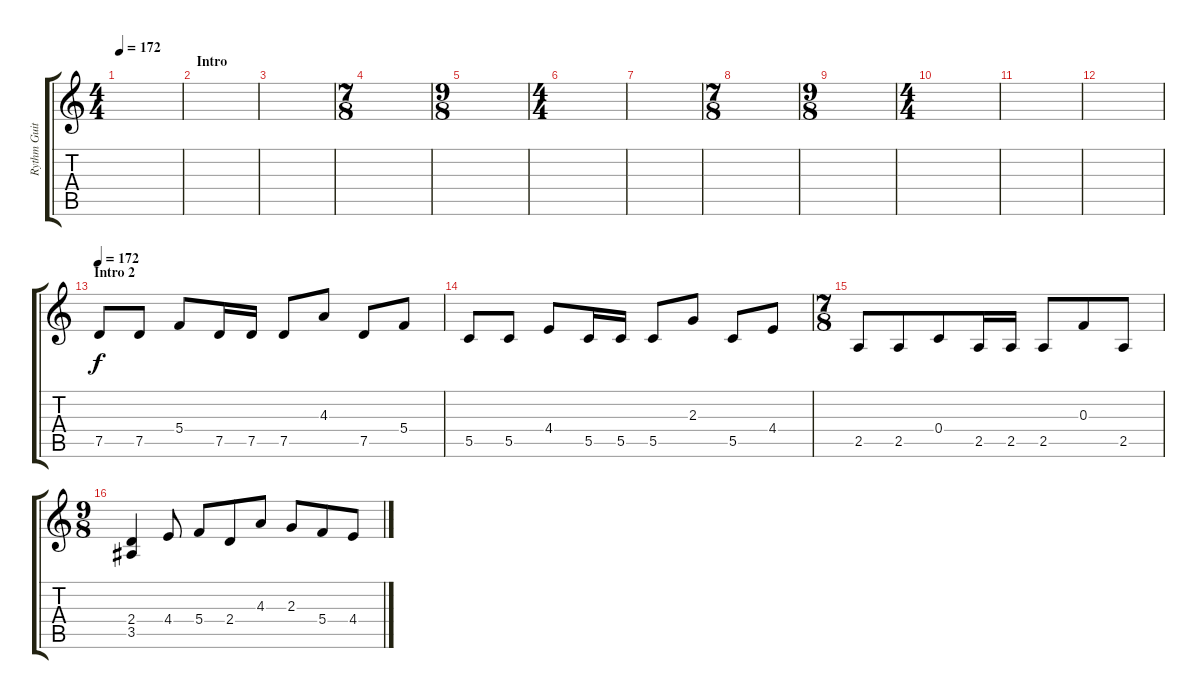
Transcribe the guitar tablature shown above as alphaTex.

\track ("Rythm Guitar 1" "Rythm Guit") {instrument distortionguitar}
\staff {score tabs}
\tuning (D4 A3 F3 C3 G2 D2) {hide}
\ts (4 4)
\tempo 172
\tempo 120
\tempo 172
\clef g2
\ks c
|
\section ("" "Intro")
|
|
\ts (7 8)
|
\ts (9 8)
|
\ts (4 4)
|
|
\ts (7 8)
|
\ts (9 8)
|
\ts (4 4)
|
|
|
\section ("" "Intro 2")
\tempo 172
7.5.8 7.5.8 5.4.8 7.5.16 7.5.16 7.5.8 4.3.8 7.5.8 5.4.8 |
5.5.8 5.5.8 4.4.8 5.5.16 5.5.16 5.5.8 2.3.8 5.5.8 4.4.8 |
\ts (7 8)
2.5.8 2.5.8 0.4.8 2.5.16 2.5.16 2.5.8 0.3.8 2.5.8 |
\ts (9 8)
(2.4 3.5).4 4.4.8 5.4.8 2.4.8 4.3.8 2.3.8 5.4.8 4.4.8
